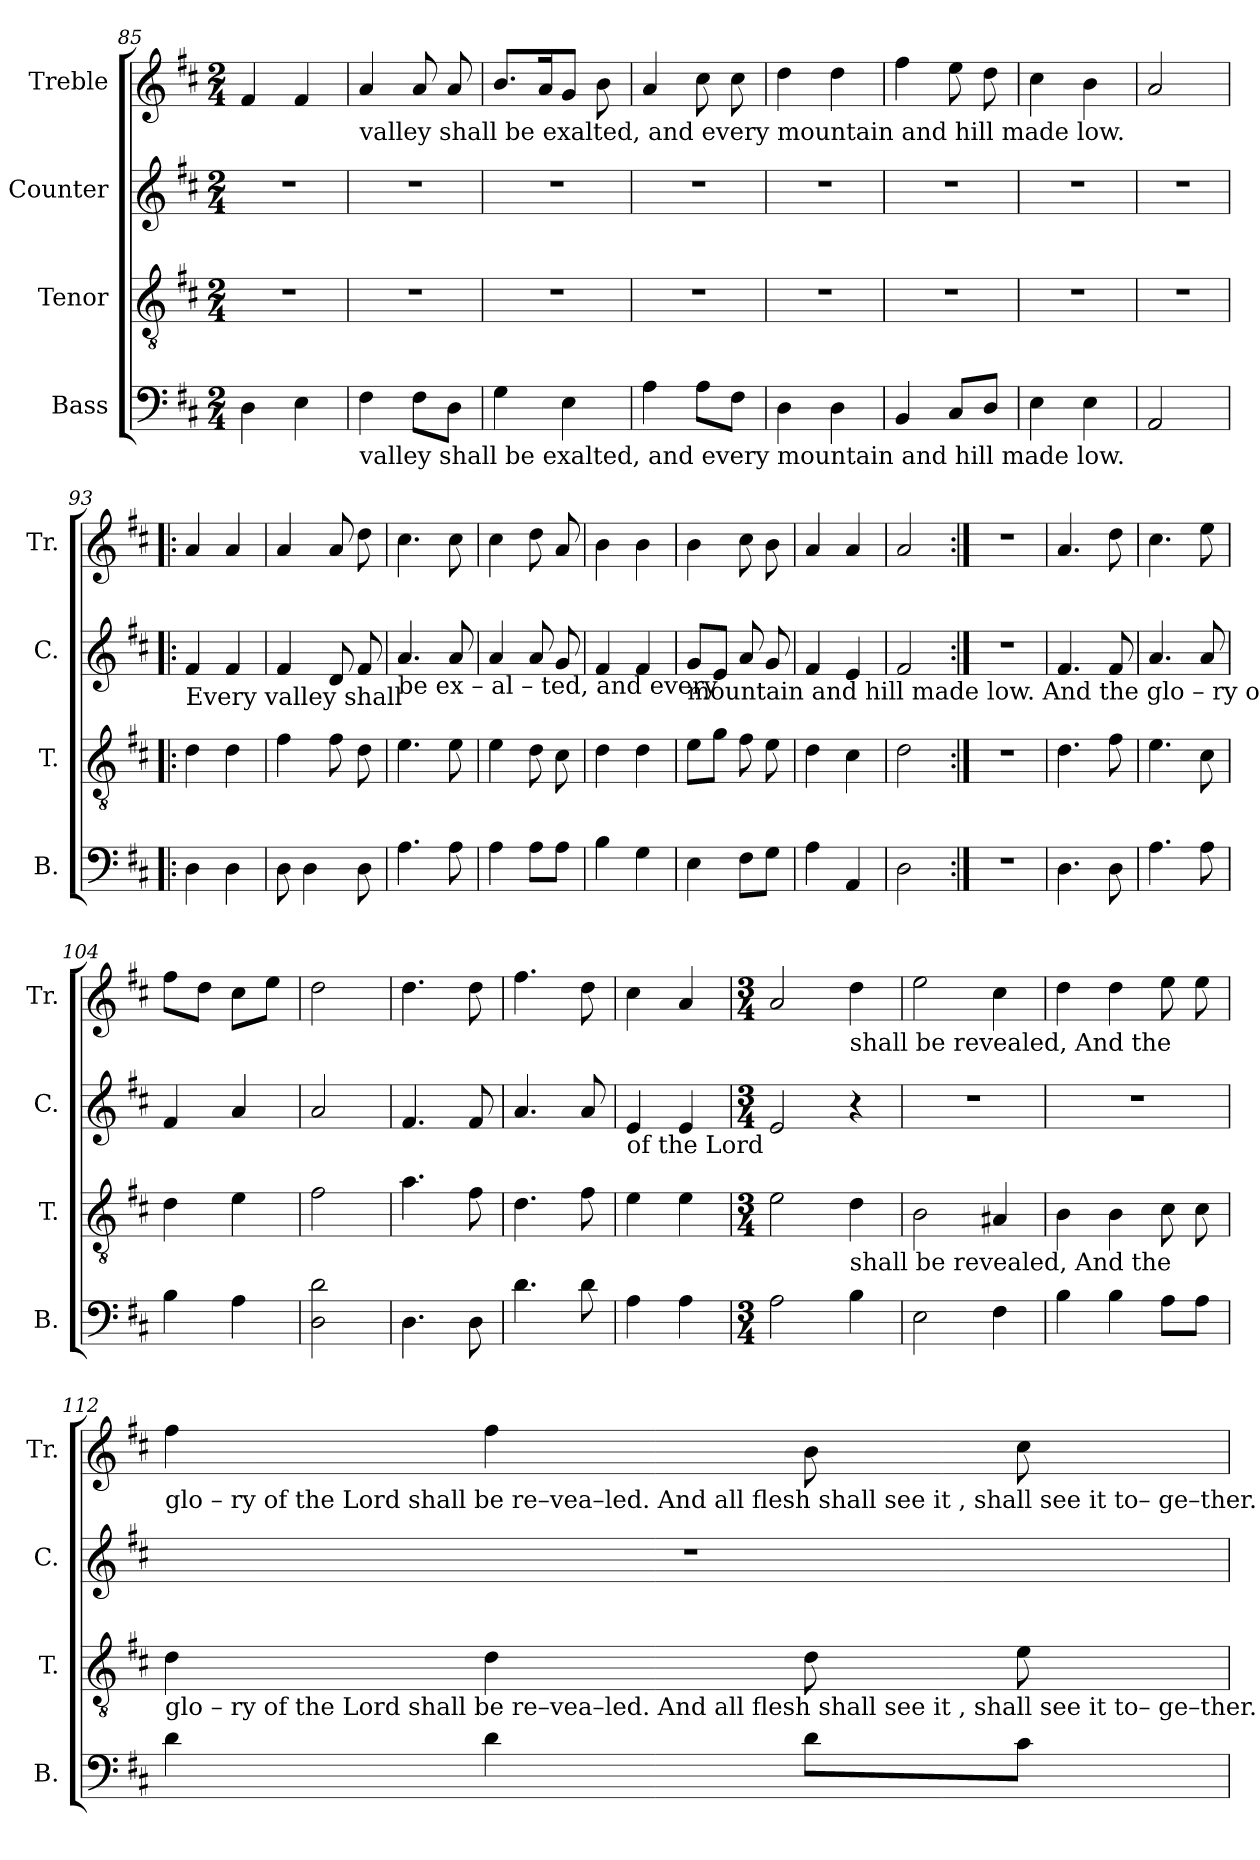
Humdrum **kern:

**kern	**kern	**kern	**kern
*part4	*part3	*part2	*part1
*staff4	*staff3	*staff2	*staff1
*I"Bass	*I"Tenor	*I"Counter	*I"Treble
*I'B.	*I'T.	*I'C.	*I'Tr.
*clefF4	*clefGv2	*clefG2	*clefG2
*k[f#c#]	*k[f#c#]	*k[f#c#]	*k[f#c#]
*M2/4	*M2/4	*M2/4	*M2/4
=85	=85	=85	=85
4D\	2r	2r	4f#/
4E\	.	.	4f#/
!!LO:LB:g=z
=86	=86	=86	=86
!	!	!	!LO:TX:b:t=valley shall  be      exalted, and every mountain and hill made low.
!LO:TX:b:t=valley shall  be      exalted, and every mountain and hill made low.	!	!	!
4F#\	2r	2r	4a/
8F#\L	.	.	8a/
8D\J	.	.	8a/
=87	=87	=87	=87
4G\	2r	2r	8.b/L
.	.	.	16a/K
4E\	.	.	8g/J
.	.	.	8b\
=88	=88	=88	=88
4A\	2r	2r	4a/
8A\L	.	.	8cc#\
8F#\J	.	.	8cc#\
=89	=89	=89	=89
4D\	2r	2r	4dd\
4D\	.	.	4dd\
=90	=90	=90	=90
4BB/	2r	2r	4ff#\
8C#/L	.	.	8ee\
8D/J	.	.	8dd\
=91	=91	=91	=91
4E\	2r	2r	4cc#\
4E\	.	.	4b\
=92	=92	=92	=92
2AA/	2r	2r	2a/
=93!|:	=93!|:	=93!|:	=93!|:
!	!	!LO:TX:b:t=Every   valley  shall	!
4D\	4d\	4f#/	4a/
4D\	4d\	4f#/	4a/
=94	=94	=94	=94
8D\	4f#\	4f#/	4a/
4D\	.	.	.
.	8f#\	8d/	8a/
8D\	8d\	8f#/	8dd\
=95	=95	=95	=95
!	!	!LO:TX:b:t=be      ex – al – ted, and every	!
4.A\	4.e\	4.a/	4.cc#\
8A\	8e\	8a/	8cc#\
=96	=96	=96	=96
4A\	4e\	4a/	4cc#\
8A\L	8d\	8a/	8dd\
8A\J	8c#\	8g/	8a/
=97	=97	=97	=97
4B\	4d\	4f#/	4b\
4G\	4d\	4f#/	4b\
!!LO:PB:g=z
=98	=98	=98	=98
!	!	!LO:TX:b:t=mountain and hill made low.          And  the  glo –  ry    of      the   Lord,  And the  glo –  ry	!
4E\	8e\L	8g/L	4b\
.	8g\J	8e/J	.
8F#\L	8f#\	8a/	8cc#\
8G\J	8e\	8g/	8b\
=99	=99	=99	=99
4A\	4d\	4f#/	4a/
4AA/	4c#\	4e/	4a/
=100	=100	=100	=100
2D\	2d\	2f#/	2a/
=101:|!	=101:|!	=101:|!	=101:|!
2r	2r	2r	2r
=102	=102	=102	=102
4.D\	4.d\	4.f#/	4.a/
8D\	8f#\	8f#/	8dd\
=103	=103	=103	=103
4.A\	4.e\	4.a/	4.cc#\
8A\	8c#\	8a/	8ee\
=104	=104	=104	=104
4B\	4d\	4f#/	8ff#\L
.	.	.	8dd\J
4A\	4e\	4a/	8cc#\L
.	.	.	8ee\J
=105	=105	=105	=105
2D\ 2d\	2f#\	2a/	2dd\
=106	=106	=106	=106
4.D\	4.a\	4.f#/	4.dd\
8D\	8f#\	8f#/	8dd\
=107	=107	=107	=107
4.d\	4.d\	4.a/	4.ff#\
8d\	8f#\	8a/	8dd\
=108	=108	=108	=108
!	!	!LO:TX:b:t=of  the    Lord	!
4A\	4e\	4e/	4cc#\
4A\	4e\	4e/	4a/
=109	=109	=109	=109
*M3/4	*M3/4	*M3/4	*M3/4
2A\	2e\	2e/	2a/
!	!	!	!LO:TX:b:t=shall be revealed, And the
!	!LO:TX:b:t=shall be revealed, And the	!	!
4B\	4d\	4r	4dd\
=110	=110	=110	=110
2E\	2B\	2.r	2ee\
4F#\	4A#X/	.	4cc#\
=111	=111	=111	=111
4B\	4B\	2.r	4dd\
4B\	4B\	.	4dd\
8A\L	8c#\	.	8ee\
8A\J	8c#\	.	8ee\
!!LO:LB:g=z
=112	=112	=112	=112
!	!	!	!LO:TX:b:t=glo – ry  of  the Lord shall be         re–vea–led.  And all flesh shall see  it , shall see it   to– ge–ther.
!	!LO:TX:b:t=glo – ry  of  the Lord shall be         re–vea–led.  And all flesh shall see  it , shall see it   to– ge–ther.	!	!
4d\	4d\	2.r	4ff#\
4d\	4d\	.	4ff#\
8d\L	8d\	.	8b\
8c#\J	8e\	.	8cc#\
=	=	=	=
*-	*-	*-	*-
